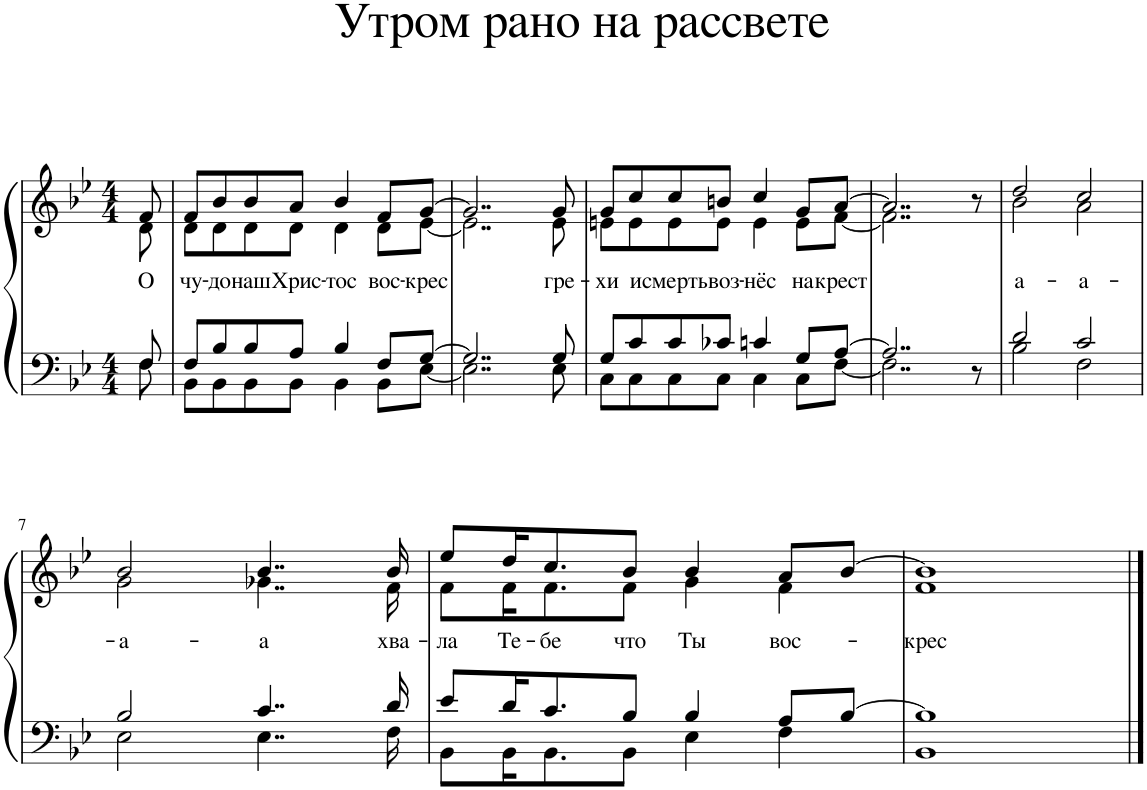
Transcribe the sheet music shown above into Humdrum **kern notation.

**kern	**kern	**text
*part1	*part1	*part1
*staff2	*staff1	*staff1
*I"Piano	*	*
*I'Pno.	*	*
*clefF4	*clefG2	*
*k[b-e-]	*k[b-e-]	*
*M4/4	*M4/4	*
=1	=1	=1
*^	*^	*
!	!	!	!	!LO:LY:b
8F/	8F\	8f/	8d\	О
=2	=2	=2	=2	=2
!	!	!	!	!LO:LY:b
8F/L	8BB-\L	8f/L	8d\L	чу-
!	!	!	!	!LO:LY:b
8B-/	8BB-\	8b-/	8d\	-до
!	!	!	!	!LO:LY:b
8B-/	8BB-\	8b-/	8d\	наш
!	!	!	!	!LO:LY:b
8A/J	8BB-\J	8a/J	8d\J	Хрис-
!	!	!	!	!LO:LY:b
4B-/	4BB-\	4b-/	4d\	-тос
!	!	!	!	!LO:LY:b
8F/L	8BB-\L	8f/L	8d\L	вос-
!	!	!	!	!LO:LY:b
[8G/J	[8E-\J	[8g/J	[8e-\J	-крес
=3	=3	=3	=3	=3
2..G/]	2..E-\]	2..g/]	2..e-\]	.
!	!	!	!	!LO:LY:b
8G/	8E-\	8g/	8e-\	гре-
=4	=4	=4	=4	=4
!	!	!	!	!LO:LY:b
8G/L	8C\L	8g/L	8en\L	-хи
!	!	!	!	!LO:LY:b
8c/	8C\	8cc/	8e\	и
!	!	!	!	!LO:LY:b
8c/	8C\	8cc/	8e\	смерть
!	!	!	!	!LO:LY:b
8c-X/J	8C\J	8bn/J	8e\J	воз-
!	!	!	!	!LO:LY:b
4cn/	4C\	4cc/	4e\	-нёс
!	!	!	!	!LO:LY:b
8G/L	8C\L	8g/L	8e\L	на
!	!	!	!	!LO:LY:b
[8A/J	[8F\J	[8a/J	[8f\J	крест
=5	=5	=5	=5	=5
2..A/]	2..F\]	2..a/]	2..f\]	.
8r	8ryy	8r	8ryy	.
=6	=6	=6	=6	=6
!	!	!	!	!LO:LY:b
2d/	2B-\	2dd/	2b-\	а-
!	!	!	!	!LO:LY:b
2c/	2F\	2cc/	2a\	-а-
!!LO:LB:g=z	!!
=7	=7	=7	=7	=7
!	!	!	!	!LO:LY:b
2B-/	2E-\	2b-/	2g\	-а-
!	!	!	!	!LO:LY:b
4..c/	4..E-\	4..b-/	4..g-X\	-а
!	!	!	!	!LO:LY:b
16d/	16F\	16b-/	16f\	хва-
=8	=8	=8	=8	=8
!	!	!	!	!LO:LY:b
8e-/L	8BB-\L	8ee-/L	8f\L	-ла
!	!	!	!	!LO:LY:b
16d/K	16BB-\K	16dd/K	16f\K	Те-
!	!	!	!	!LO:LY:b
8.c/	8.BB-\	8.cc/	8.f\	-бе
!	!	!	!	!LO:LY:b
8B-/J	8BB-\J	8b-/J	8f\J	что
!	!	!	!	!LO:LY:b
4B-/	4E-\	4b-/	4g\	Ты
!	!	!	!	!LO:LY:b
8A/L	4F\	8a/L	4f\	вос-
[8B-/J	.	[8b-/J	.	.
=9	=9	=9	=9	=9
!	!	!	!	!LO:LY:b
1B-]	1BB-	1b-]	1f	-крес
*v	*v	*	*	*
*	*v	*v	*
==	==	==
*-	*-	*-
